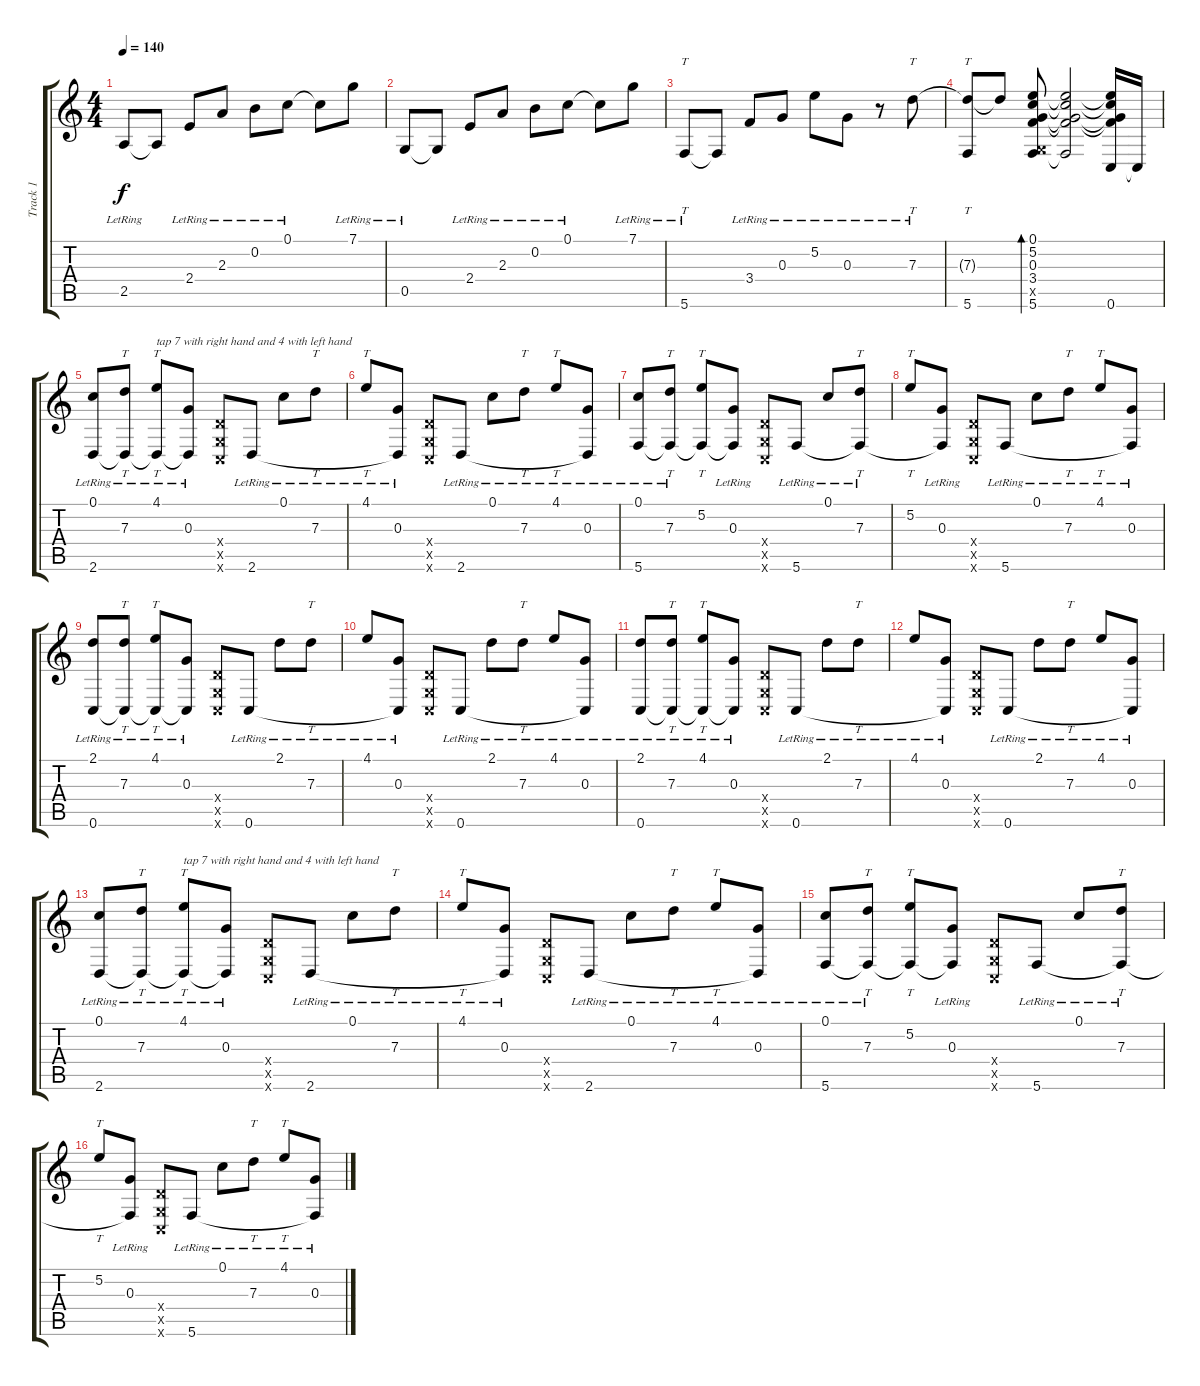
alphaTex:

\track ("Track 1" "Track 1") {instrument acousticguitarsteel}
\staff {score tabs}
\tuning (C4 B3 G3 D3 G2 C2) {hide}
\ts (4 4)
\tempo 140
\clef g2
\ks c
2.5{lr}.8{dy f} 2.5{t}.8 2.4{lr}.8 2.3{lr}.8 0.2{lr}.8 0.1{lr}.8 0.1{t}.8 7.1{lr}.8 |
0.5{lr}.8 0.5{t}.8 2.4{lr}.8 2.3{lr}.8 0.2{lr}.8 0.1{lr}.8 0.1{t}.8 7.1{lr}.8 |
5.6{lr}.8{tt} 5.6{t}.8 3.4{lr}.8 0.3{lr}.8 5.2{lr}.8 0.3{lr}.8 r.8 7.3{lr}.8{tt} |
(7.3{t} 5.6).8{tt} 7.3{t}.8 (0.1 5.2 0.3 3.4 0.5{x} 5.6).8{bd 240} (0.1{t} 5.2{t} 0.3{t} 3.4{t} 5.6{t}).2 (0.1{t} 5.2{t} 0.3{t} 3.4{t} 0.6).16 0.6{t}.16 |
(0.1{lr} 2.6{lr}).8 (7.3{lr} 2.6{t}).8{tt} (4.1{lr} 2.6{t}).8{tt txt "tap 7 with right hand and 4 with left hand"} (0.3{lr} 2.6{t}).8 (0.4{x} 0.5{x} 0.6{x}).8 2.6{lr}.8 0.1{lr}.8 7.3{lr}.8{tt} |
4.1{lr}.8{tt} (0.3{lr} 2.6{t}).8 (0.4{x} 0.5{x} 0.6{x}).8 2.6{lr}.8 0.1{lr}.8 7.3{lr}.8{tt} 4.1{lr}.8{tt} (0.3{lr} 2.6{t}).8 |
(0.1{lr} 5.6{lr}).8 (7.3{lr} 5.6{t}).8{tt} (5.2 5.6{t}).8{tt} (0.3{lr} 5.6{t}).8 (0.4{x} 0.5{x} 0.6{x}).8 5.6{lr}.8 0.1{lr}.8 (7.3{lr} 5.6{t}).8{tt} |
5.2.8{tt} (0.3{lr} 5.6{t}).8 (0.4{x} 0.5{x} 0.6{x}).8 5.6{lr}.8 0.1{lr}.8 7.3{lr}.8{tt} 4.1{lr}.8{tt} (0.3{lr} 5.6{t}).8 |
(2.1{lr} 0.6{lr}).8 (7.3{lr} 0.6{t}).8{tt} (4.1{lr} 0.6{t}).8{tt} (0.3{lr} 0.6{t}).8 (0.4{x} 0.5{x} 0.6{x}).8 0.6{lr}.8 2.1{lr}.8 7.3{lr}.8{tt} |
4.1{lr}.8 (0.3{lr} 0.6{t}).8 (0.4{x} 0.5{x} 0.6{x}).8 0.6{lr}.8 2.1{lr}.8 7.3{lr}.8{tt} 4.1{lr}.8 (0.3{lr} 0.6{t}).8 |
(2.1{lr} 0.6{lr}).8 (7.3{lr} 0.6{t}).8{tt} (4.1{lr} 0.6{t}).8{tt} (0.3{lr} 0.6{t}).8 (0.4{x} 0.5{x} 0.6{x}).8 0.6{lr}.8 2.1{lr}.8 7.3{lr}.8{tt} |
4.1{lr}.8 (0.3{lr} 0.6{t}).8 (0.4{x} 0.5{x} 0.6{x}).8 0.6{lr}.8 2.1{lr}.8 7.3{lr}.8{tt} 4.1{lr}.8 (0.3{lr} 0.6{t}).8 |
(0.1{lr} 2.6{lr}).8 (7.3{lr} 2.6{t}).8{tt} (4.1{lr} 2.6{t}).8{tt txt "tap 7 with right hand and 4 with left hand"} (0.3{lr} 2.6{t}).8 (0.4{x} 0.5{x} 0.6{x}).8 2.6{lr}.8 0.1{lr}.8 7.3{lr}.8{tt} |
4.1{lr}.8{tt} (0.3{lr} 2.6{t}).8 (0.4{x} 0.5{x} 0.6{x}).8 2.6{lr}.8 0.1{lr}.8 7.3{lr}.8{tt} 4.1{lr}.8{tt} (0.3{lr} 2.6{t}).8 |
(0.1{lr} 5.6{lr}).8 (7.3{lr} 5.6{t}).8{tt} (5.2 5.6{t}).8{tt} (0.3{lr} 5.6{t}).8 (0.4{x} 0.5{x} 0.6{x}).8 5.6{lr}.8 0.1{lr}.8 (7.3{lr} 5.6{t}).8{tt} |
5.2.8{tt} (0.3{lr} 5.6{t}).8 (0.4{x} 0.5{x} 0.6{x}).8 5.6{lr}.8 0.1{lr}.8 7.3{lr}.8{tt} 4.1{lr}.8{tt} (0.3{lr} 5.6{t}).8
